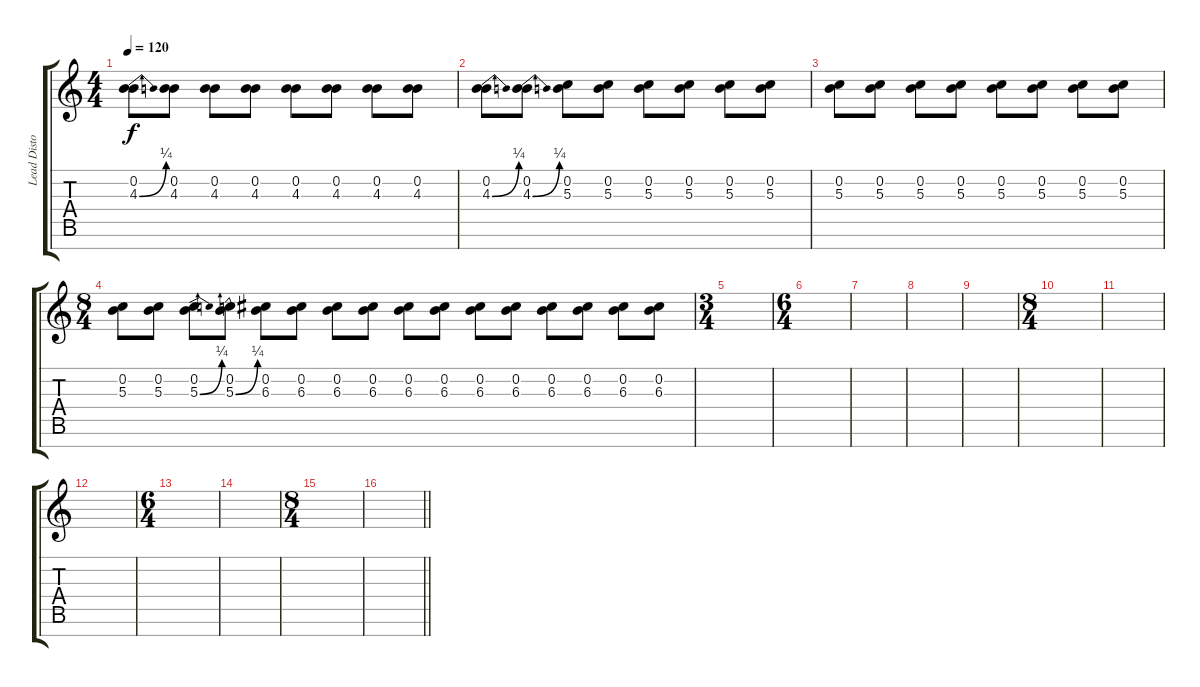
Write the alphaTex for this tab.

\track ("Lead Disto" "Lead Disto") {instrument distortionguitar}
\staff {score tabs}
\tuning (E4 B3 G3 D3 A2 E2 B1) {hide}
\ts (4 4)
\tempo 120
\clef g2
\ks c
(0.2 4.3{be (bend 0 0 60 1)}).8{dy f} (0.2 4.3).8 (0.2 4.3).8 (0.2 4.3).8 (0.2 4.3).8 (0.2 4.3).8 (0.2 4.3).8 (0.2 4.3).8 |
(0.2 4.3{be (bend 0 0 60 1)}).8 (0.2 4.3{be (bend 0 0 60 1)}).8 (0.2 5.3).8 (0.2 5.3).8 (0.2 5.3).8 (0.2 5.3).8 (0.2 5.3).8 (0.2 5.3).8 |
(0.2 5.3).8 (0.2 5.3).8 (0.2 5.3).8 (0.2 5.3).8 (0.2 5.3).8 (0.2 5.3).8 (0.2 5.3).8 (0.2 5.3).8 |
\ts (8 4)
(0.2 5.3).8 (0.2 5.3).8 (0.2 5.3{be (bend 0 0 60 1)}).8 (0.2 5.3{be (bend 0 0 60 1)}).8 (0.2 6.3).8 (0.2 6.3).8 (0.2 6.3).8 (0.2 6.3).8 (0.2 6.3).8 (0.2 6.3).8 (0.2 6.3).8 (0.2 6.3).8 (0.2 6.3).8 (0.2 6.3).8 (0.2 6.3).8 (0.2 6.3).8 |
\ts (3 4)
|
\ts (6 4)
|
|
|
|
\ts (8 4)
|
|
|
\ts (6 4)
|
|
\ts (8 4)
|
\barLineRight lightlight
